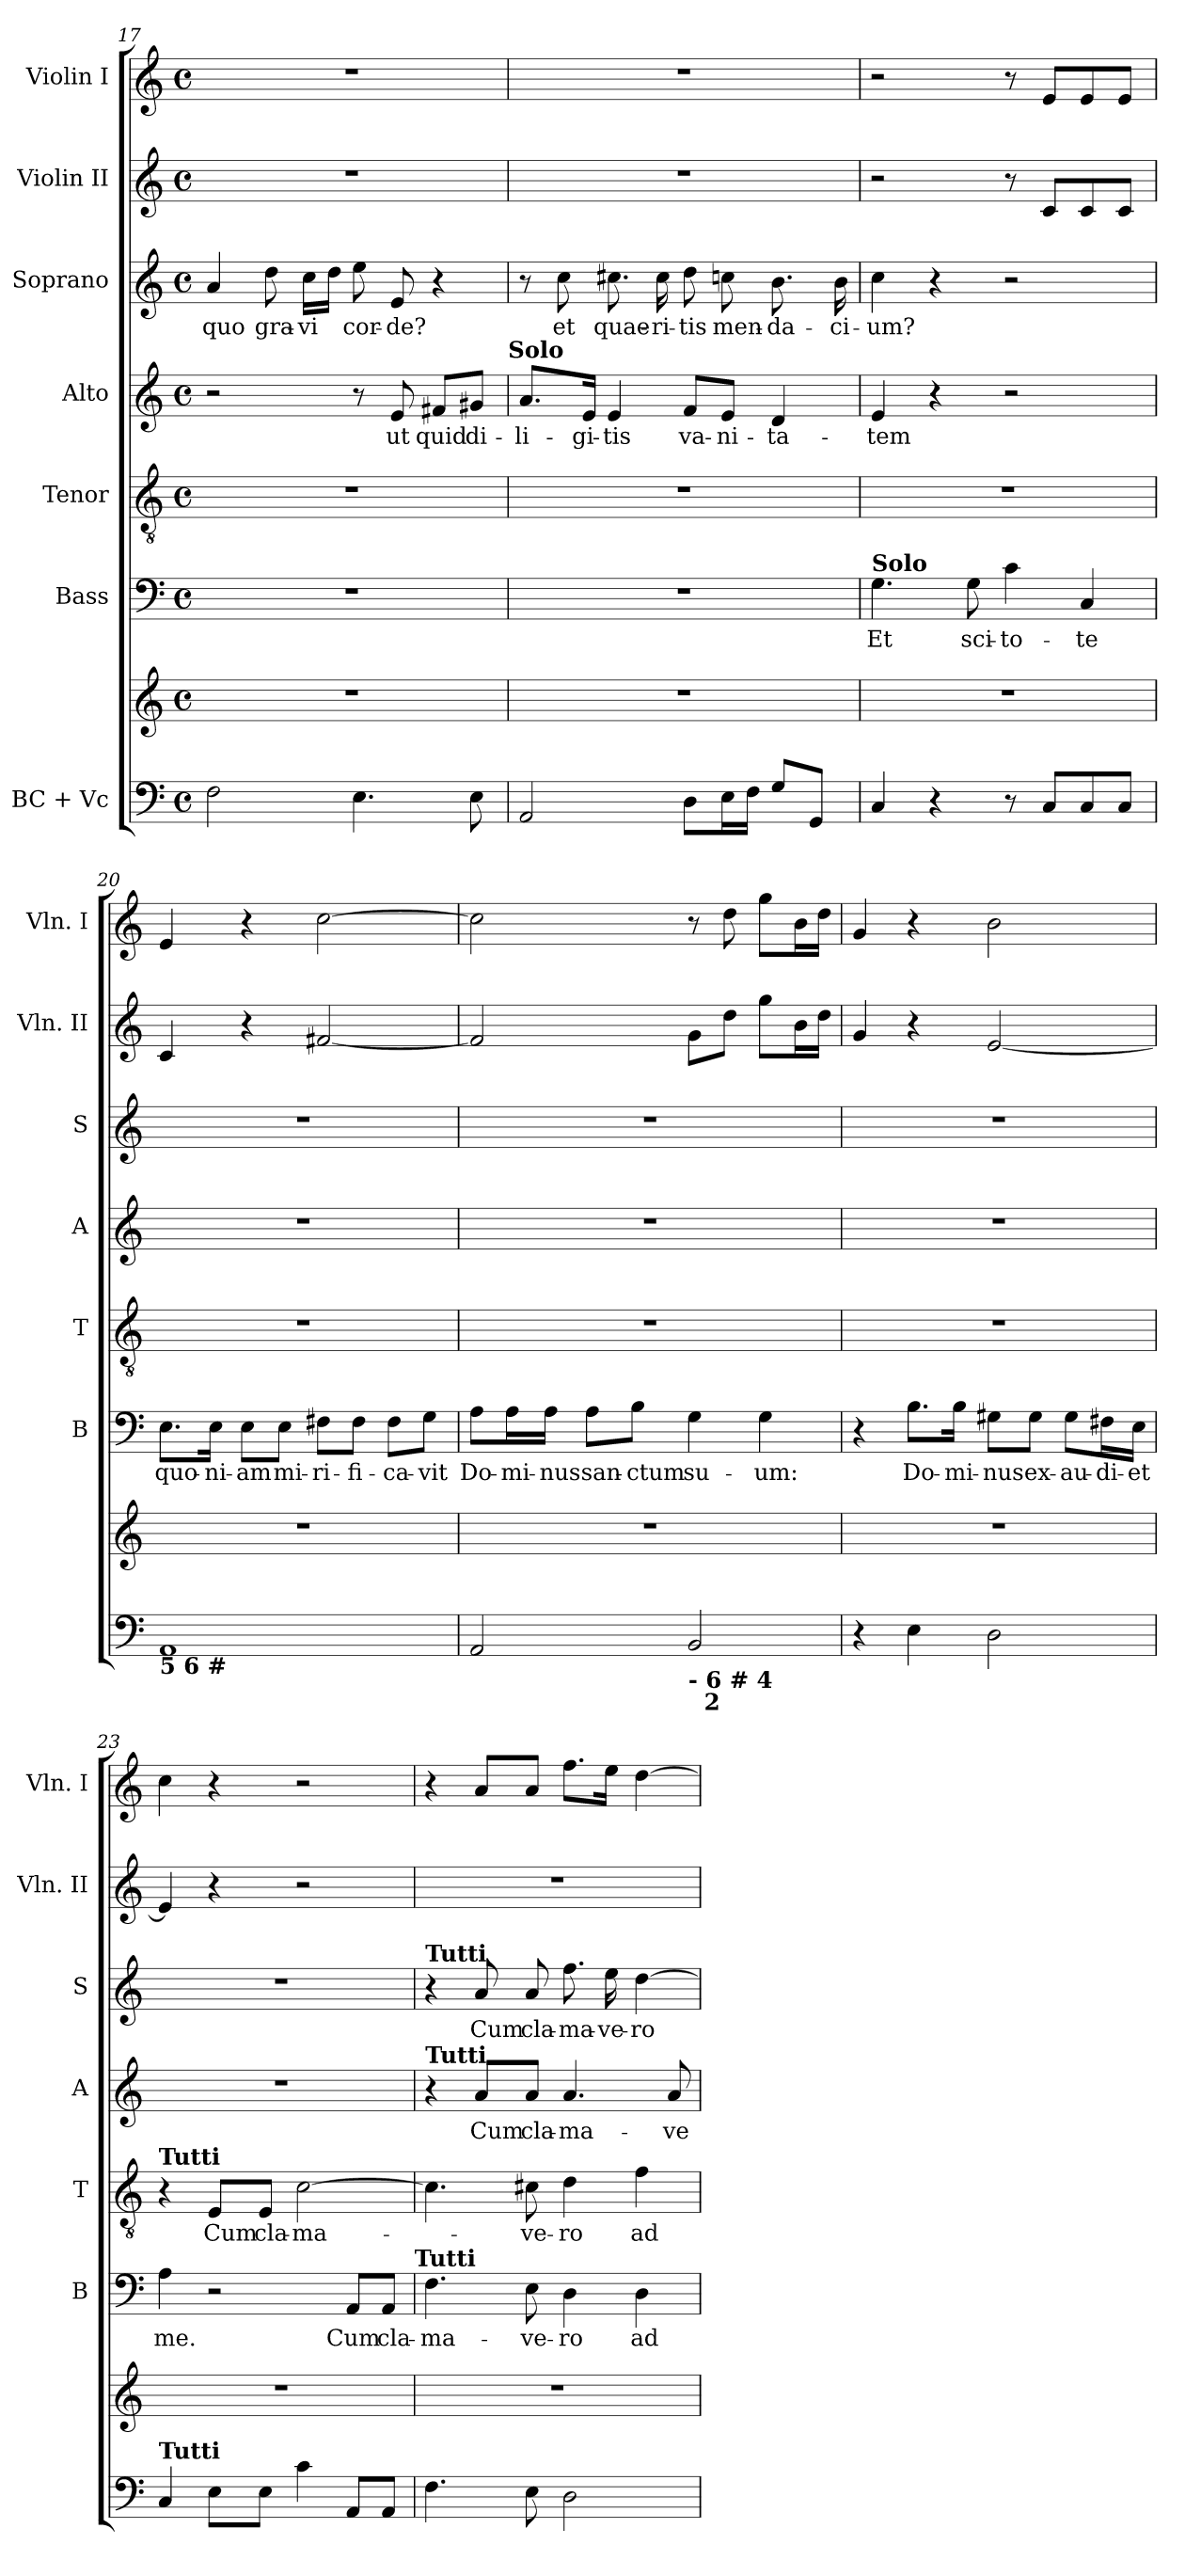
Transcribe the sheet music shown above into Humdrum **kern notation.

**kern	**kern	**kern	**text	**kern	**text	**kern	**text	**kern	**text	**kern	**kern
*part7	*part7	*part6	*part6	*part5	*part5	*part4	*part4	*part3	*part3	*part2	*part1
*staff8	*staff7	*staff6	*staff6	*staff5	*staff5	*staff4	*staff4	*staff3	*staff3	*staff2	*staff1
*I"BC + Vc	*	*I"Bass	*	*I"Tenor	*	*I"Alto	*	*I"Soprano	*	*I"Violin II	*I"Violin I
*	*	*I'B	*	*I'T	*	*I'A	*	*I'S	*	*I'Vln. II	*I'Vln. I
*clefF4	*clefG2	*clefF4	*	*clefGv2	*	*clefG2	*	*clefG2	*	*clefG2	*clefG2
*k[]	*k[]	*k[]	*	*k[]	*	*k[]	*	*k[]	*	*k[]	*k[]
*C:	*C:	*C:	*	*C:	*	*C:	*	*C:	*	*C:	*C:
*M4/4	*M4/4	*M4/4	*	*M4/4	*	*M4/4	*	*M4/4	*	*M4/4	*M4/4
*met(c)	*met(c)	*met(c)	*	*met(c)	*	*met(c)	*	*met(c)	*	*met(c)	*met(c)
=17	=17	=17	=17	=17	=17	=17	=17	=17	=17	=17	=17
2F\	1r	1r	.	1r	.	2r	.	4a/	-quo	1r	1r
.	.	.	.	.	.	.	.	8dd\	gra-	.	.
.	.	.	.	.	.	.	.	16cc\LL	-vi	.	.
.	.	.	.	.	.	.	.	16dd\JJ	.	.	.
4.E\	.	.	.	.	.	8r	.	8ee\	cor-	.	.
.	.	.	.	.	.	8e/	ut	8e/	-de?	.	.
.	.	.	.	.	.	8f#X/L	quid	4r	.	.	.
8E\	.	.	.	.	.	8g#X/J	di-	.	.	.	.
!	!	!	!	!	!	!LO:TX:a:B:t=Solo	!	!	!	!	!
=18	=18	=18	=18	=18	=18	=18	=18	=18	=18	=18	=18
2AA/	1r	1r	.	1r	.	8.a/L	-li-	8r	.	1r	1r
.	.	.	.	.	.	.	.	8cc\	et	.	.
.	.	.	.	.	.	16e/Jk	-gi-	.	.	.	.
.	.	.	.	.	.	4e/	-tis	8.cc#X\	quae-	.	.
.	.	.	.	.	.	.	.	16cc#\	-ri-	.	.
8D\L	.	.	.	.	.	8f/L	va-	8dd\	-tis	.	.
16E\L	.	.	.	.	.	8e/J	-ni-	8ccn\	men-	.	.
16F\JJ	.	.	.	.	.	.	.	.	.	.	.
8G/L	.	.	.	.	.	4d/	-ta-	8.b\	-da-	.	.
8GG/J	.	.	.	.	.	.	.	.	.	.	.
.	.	.	.	.	.	.	.	16b\	-ci-	.	.
!!LO:PB:g=z
=19	=19	=19	=19	=19	=19	=19	=19	=19	=19	=19	=19
!	!	!LO:TX:a:B:t=Solo	!	!	!	!	!	!	!	!	!
4C/	1r	4.G\	Et	1r	.	4e/	-tem	4cc\	-um?	2r	2r
4r	.	.	.	.	.	4r	.	4r	.	.	.
.	.	8G\	sci-	.	.	.	.	.	.	.	.
8r	.	4c\	-to-	.	.	2r	.	2r	.	8r	8r
8C/L	.	.	.	.	.	.	.	.	.	8c/L	8e/L
8C/	.	4C/	-te	.	.	.	.	.	.	8c/	8e/
8C/J	.	.	.	.	.	.	.	.	.	8c/J	8e/J
=20	=20	=20	=20	=20	=20	=20	=20	=20	=20	=20	=20
!LO:TX:b:B:t=5                   6 #	!	!	!	!	!	!	!	!	!	!	!
1AA	1r	8.E\L	quo-	1r	.	1r	.	1r	.	4c/	4e/
.	.	16E\Jk	-ni-	.	.	.	.	.	.	.	.
.	.	8E\L	-am	.	.	.	.	.	.	4r	4r
.	.	8E\J	mi-	.	.	.	.	.	.	.	.
.	.	8F#X\L	-ri-	.	.	.	.	.	.	[2f#X/	[2cc\
.	.	8F#\J	-fi-	.	.	.	.	.	.	.	.
.	.	8F#\L	-ca-	.	.	.	.	.	.	.	.
.	.	8G\J	-vit	.	.	.	.	.	.	.	.
=21	=21	=21	=21	=21	=21	=21	=21	=21	=21	=21	=21
2AA/	1r	8A\L	Do-	1r	.	1r	.	1r	.	2f#/]	2cc\]
.	.	16A\L	-mi-	.	.	.	.	.	.	.	.
.	.	16A\JJ	-nus	.	.	.	.	.	.	.	.
.	.	8A\L	san-	.	.	.	.	.	.	.	.
.	.	8B\J	-ctum	.	.	.	.	.	.	.	.
!LO:TX:b:B:t=-                   6                                         # 4\n                                                                  2	!	!	!	!	!	!	!	!	!	!	!
2BB/	.	4G\	su-	.	.	.	.	.	.	8g\L	8r
.	.	.	.	.	.	.	.	.	.	8dd\J	8dd\
.	.	4G\	-um:	.	.	.	.	.	.	8gg\L	8gg\L
.	.	.	.	.	.	.	.	.	.	16b\L	16b\L
.	.	.	.	.	.	.	.	.	.	16dd\JJ	16dd\JJ
=22	=22	=22	=22	=22	=22	=22	=22	=22	=22	=22	=22
4r	1r	4r	.	1r	.	1r	.	1r	.	4g/	4g/
4E\	.	8.B\L	Do-	.	.	.	.	.	.	4r	4r
.	.	16B\Jk	-mi-	.	.	.	.	.	.	.	.
2D\	.	8G#X\L	-nus	.	.	.	.	.	.	[2e/	2b\
.	.	8G#\J	ex-	.	.	.	.	.	.	.	.
.	.	8G#\L	-au-	.	.	.	.	.	.	.	.
.	.	16F#X\L	-di-	.	.	.	.	.	.	.	.
.	.	16E\JJ	-et	.	.	.	.	.	.	.	.
!!LO:LB:g=z
=23	=23	=23	=23	=23	=23	=23	=23	=23	=23	=23	=23
!	!	!	!	!LO:TX:a:B:t=Tutti	!	!	!	!	!	!	!
!LO:TX:a:B:t=Tutti	!	!	!	!	!	!	!	!	!	!	!
4C/	1r	4A\	me.	4r	.	1r	.	1r	.	4e/]	4cc\
8E\L	.	2r	.	8E/L	Cum	.	.	.	.	4r	4r
8E\J	.	.	.	8E/J	cla-	.	.	.	.	.	.
4c\	.	.	.	[2c\	-ma-	.	.	.	.	2r	2r
8AA/L	.	8AA/L	Cum	.	.	.	.	.	.	.	.
8AA/J	.	8AA/J	cla-	.	.	.	.	.	.	.	.
!	!	!LO:TX:a:B:t=Tutti	!	!	!	!	!	!	!	!	!
=24	=24	=24	=24	=24	=24	=24	=24	=24	=24	=24	=24
!	!	!	!	!	!	!	!	!LO:TX:a:B:t=Tutti	!	!	!
!	!	!	!	!	!	!LO:TX:a:B:t=Tutti	!	!	!	!	!
4.F\	1r	4.F\	-ma-	4.c\]	.	4r	.	4r	.	1r	4r
.	.	.	.	.	.	8a/L	Cum	8a/	Cum	.	8a/L
8E\	.	8E\	-ve-	8c#X\	-ve-	8a/J	cla-	8a/	cla-	.	8a/J
2D\	.	4D\	-ro	4d\	-ro	4.a/	-ma-	8.ff\	-ma-	.	8.ff\L
.	.	.	.	.	.	.	.	16ee\	-ve-	.	16ee\Jk
.	.	4D\	ad	4f\	ad	.	.	[4dd\	-ro	.	[4dd\
.	.	.	.	.	.	8a/	-ve-	.	.	.	.
=	=	=	=	=	=	=	=	=	=	=	=
*-	*-	*-	*-	*-	*-	*-	*-	*-	*-	*-	*-
